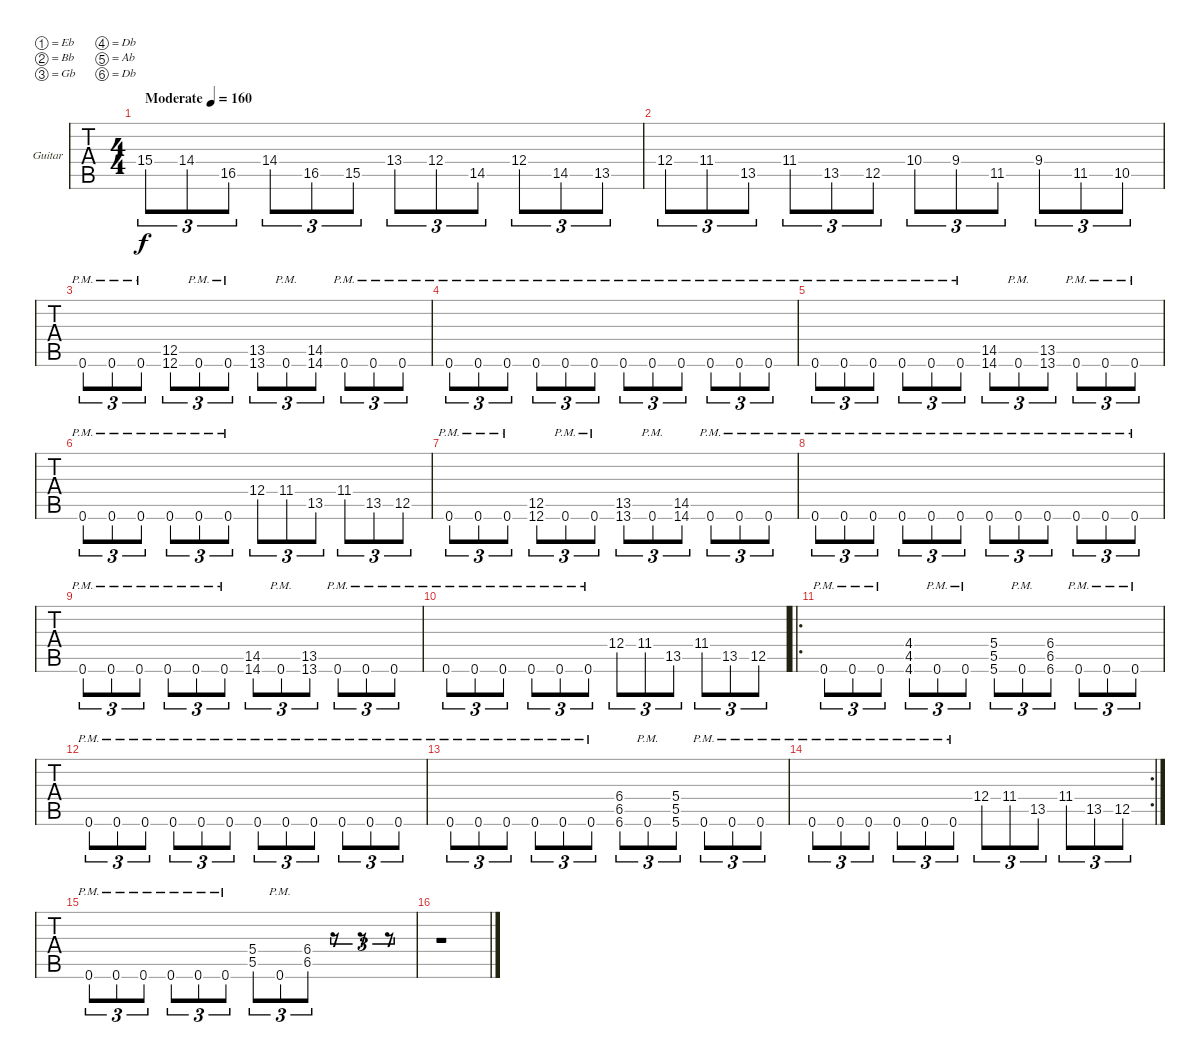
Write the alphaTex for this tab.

\bracketExtendMode groupsimilarinstruments
\firstSystemTrackNameOrientation horizontal
\otherSystemsTrackNameOrientation horizontal
\track ("Felipe" "Guitar") {instrument distortionguitar}
\staff {tabs}
\tuning (Eb4 Bb3 Gb3 Db3 Ab2 Db2)
\ts (4 4)
\beaming (8 2 2 2 2)
\tempo (160 "Moderate")
\clef g2
\ks c
15.4.8{tu (3 2) dy f instrument distortionguitar} 14.4{acc #}.8{tu (3 2)} 16.5.8{tu (3 2)} 14.4{acc #}.8{tu (3 2)} 16.5.8{tu (3 2)} 15.5.8{tu (3 2)} 13.4.8{tu (3 2)} 12.4{acc #}.8{tu (3 2)} 14.5{acc #}.8{tu (3 2)} 12.4{acc #}.8{tu (3 2)} 14.5{acc #}.8{tu (3 2)} 13.5.8{tu (3 2)} |
12.4{acc #}.8{tu (3 2)} 11.4.8{tu (3 2)} 13.5.8{tu (3 2)} 11.4.8{tu (3 2)} 13.5.8{tu (3 2)} 12.5{acc #}.8{tu (3 2)} 10.4.8{tu (3 2)} 9.4{acc #}.8{tu (3 2)} 11.5.8{tu (3 2)} 9.4{acc #}.8{tu (3 2)} 11.5.8{tu (3 2)} 10.5{acc #}.8{tu (3 2)} |
0.6{pm acc #}.8{tu (3 2)} 0.6{pm acc #}.8{tu (3 2)} 0.6{pm acc #}.8{tu (3 2)} (12.5{acc #} 12.6{acc #}).8{tu (3 2)} 0.6{pm acc #}.8{tu (3 2)} 0.6{pm acc #}.8{tu (3 2)} (13.5 13.6).8{tu (3 2)} 0.6{pm acc #}.8{tu (3 2)} (14.5{acc #} 14.6{acc #}).8{tu (3 2)} 0.6{pm acc #}.8{tu (3 2)} 0.6{pm acc #}.8{tu (3 2)} 0.6{pm acc #}.8{tu (3 2)} |
0.6{pm acc #}.8{tu (3 2)} 0.6{pm acc #}.8{tu (3 2)} 0.6{pm acc #}.8{tu (3 2)} 0.6{pm acc #}.8{tu (3 2)} 0.6{pm acc #}.8{tu (3 2)} 0.6{pm acc #}.8{tu (3 2)} 0.6{pm acc #}.8{tu (3 2)} 0.6{pm acc #}.8{tu (3 2)} 0.6{pm acc #}.8{tu (3 2)} 0.6{pm acc #}.8{tu (3 2)} 0.6{pm acc #}.8{tu (3 2)} 0.6{pm acc #}.8{tu (3 2)} |
0.6{pm acc #}.8{tu (3 2)} 0.6{pm acc #}.8{tu (3 2)} 0.6{pm acc #}.8{tu (3 2)} 0.6{pm acc #}.8{tu (3 2)} 0.6{pm acc #}.8{tu (3 2)} 0.6{pm acc #}.8{tu (3 2)} (14.5{acc #} 14.6{acc #}).8{tu (3 2)} 0.6{pm acc #}.8{tu (3 2)} (13.5 13.6).8{tu (3 2)} 0.6{pm acc #}.8{tu (3 2)} 0.6{pm acc #}.8{tu (3 2)} 0.6{pm acc #}.8{tu (3 2)} |
0.6{pm acc #}.8{tu (3 2)} 0.6{pm acc #}.8{tu (3 2)} 0.6{pm acc #}.8{tu (3 2)} 0.6{pm acc #}.8{tu (3 2)} 0.6{pm acc #}.8{tu (3 2)} 0.6{pm acc #}.8{tu (3 2)} 12.4{acc #}.8{tu (3 2)} 11.4.8{tu (3 2)} 13.5.8{tu (3 2)} 11.4.8{tu (3 2)} 13.5.8{tu (3 2)} 12.5{acc #}.8{tu (3 2)} |
0.6{pm acc #}.8{tu (3 2)} 0.6{pm acc #}.8{tu (3 2)} 0.6{pm acc #}.8{tu (3 2)} (12.5{acc #} 12.6{acc #}).8{tu (3 2)} 0.6{pm acc #}.8{tu (3 2)} 0.6{pm acc #}.8{tu (3 2)} (13.5 13.6).8{tu (3 2)} 0.6{pm acc #}.8{tu (3 2)} (14.5{acc #} 14.6{acc #}).8{tu (3 2)} 0.6{pm acc #}.8{tu (3 2)} 0.6{pm acc #}.8{tu (3 2)} 0.6{pm acc #}.8{tu (3 2)} |
0.6{pm acc #}.8{tu (3 2)} 0.6{pm acc #}.8{tu (3 2)} 0.6{pm acc #}.8{tu (3 2)} 0.6{pm acc #}.8{tu (3 2)} 0.6{pm acc #}.8{tu (3 2)} 0.6{pm acc #}.8{tu (3 2)} 0.6{pm acc #}.8{tu (3 2)} 0.6{pm acc #}.8{tu (3 2)} 0.6{pm acc #}.8{tu (3 2)} 0.6{pm acc #}.8{tu (3 2)} 0.6{pm acc #}.8{tu (3 2)} 0.6{pm acc #}.8{tu (3 2)} |
0.6{pm acc #}.8{tu (3 2)} 0.6{pm acc #}.8{tu (3 2)} 0.6{pm acc #}.8{tu (3 2)} 0.6{pm acc #}.8{tu (3 2)} 0.6{pm acc #}.8{tu (3 2)} 0.6{pm acc #}.8{tu (3 2)} (14.5{acc #} 14.6{acc #}).8{tu (3 2)} 0.6{pm acc #}.8{tu (3 2)} (13.5 13.6).8{tu (3 2)} 0.6{pm acc #}.8{tu (3 2)} 0.6{pm acc #}.8{tu (3 2)} 0.6{pm acc #}.8{tu (3 2)} |
0.6{pm acc #}.8{tu (3 2)} 0.6{pm acc #}.8{tu (3 2)} 0.6{pm acc #}.8{tu (3 2)} 0.6{pm acc #}.8{tu (3 2)} 0.6{pm acc #}.8{tu (3 2)} 0.6{pm acc #}.8{tu (3 2)} 12.4{acc #}.8{tu (3 2)} 11.4.8{tu (3 2)} 13.5.8{tu (3 2)} 11.4.8{tu (3 2)} 13.5.8{tu (3 2)} 12.5{acc #}.8{tu (3 2)} |
\ro
0.6{pm acc #}.8{tu (3 2)} 0.6{pm acc #}.8{tu (3 2)} 0.6{pm acc #}.8{tu (3 2)} (4.4 4.5 4.6).8{tu (3 2)} 0.6{pm acc #}.8{tu (3 2)} 0.6{pm acc #}.8{tu (3 2)} (5.4{acc #} 5.5{acc #} 5.6{acc #}).8{tu (3 2)} 0.6{pm acc #}.8{tu (3 2)} (6.4 6.5 6.6).8{tu (3 2)} 0.6{pm acc #}.8{tu (3 2)} 0.6{pm acc #}.8{tu (3 2)} 0.6{pm acc #}.8{tu (3 2)} |
0.6{pm acc #}.8{tu (3 2)} 0.6{pm acc #}.8{tu (3 2)} 0.6{pm acc #}.8{tu (3 2)} 0.6{pm acc #}.8{tu (3 2)} 0.6{pm acc #}.8{tu (3 2)} 0.6{pm acc #}.8{tu (3 2)} 0.6{pm acc #}.8{tu (3 2)} 0.6{pm acc #}.8{tu (3 2)} 0.6{pm acc #}.8{tu (3 2)} 0.6{pm acc #}.8{tu (3 2)} 0.6{pm acc #}.8{tu (3 2)} 0.6{pm acc #}.8{tu (3 2)} |
0.6{pm acc #}.8{tu (3 2)} 0.6{pm acc #}.8{tu (3 2)} 0.6{pm acc #}.8{tu (3 2)} 0.6{pm acc #}.8{tu (3 2)} 0.6{pm acc #}.8{tu (3 2)} 0.6{pm acc #}.8{tu (3 2)} (6.4 6.5 6.6).8{tu (3 2)} 0.6{pm acc #}.8{tu (3 2)} (5.4{acc #} 5.5{acc #} 5.6{acc #}).8{tu (3 2)} 0.6{pm acc #}.8{tu (3 2)} 0.6{pm acc #}.8{tu (3 2)} 0.6{pm acc #}.8{tu (3 2)} |
\rc 2
0.6{pm acc #}.8{tu (3 2)} 0.6{pm acc #}.8{tu (3 2)} 0.6{pm acc #}.8{tu (3 2)} 0.6{pm acc #}.8{tu (3 2)} 0.6{pm acc #}.8{tu (3 2)} 0.6{pm acc #}.8{tu (3 2)} 12.4{acc #}.8{tu (3 2)} 11.4.8{tu (3 2)} 13.5.8{tu (3 2)} 11.4.8{tu (3 2)} 13.5.8{tu (3 2)} 12.5{acc #}.8{tu (3 2)} |
0.6{pm acc #}.8{tu (3 2)} 0.6{pm acc #}.8{tu (3 2)} 0.6{pm acc #}.8{tu (3 2)} 0.6{pm acc #}.8{tu (3 2)} 0.6{pm acc #}.8{tu (3 2)} 0.6{pm acc #}.8{tu (3 2)} (5.4{acc #} 5.5{acc #}).8{tu (3 2)} 0.6{pm acc #}.8{tu (3 2)} (6.4 6.5).8{tu (3 2)} r.8{tu (3 2)} r.8{tu (3 2)} r.8{tu (3 2)} |
r.1
